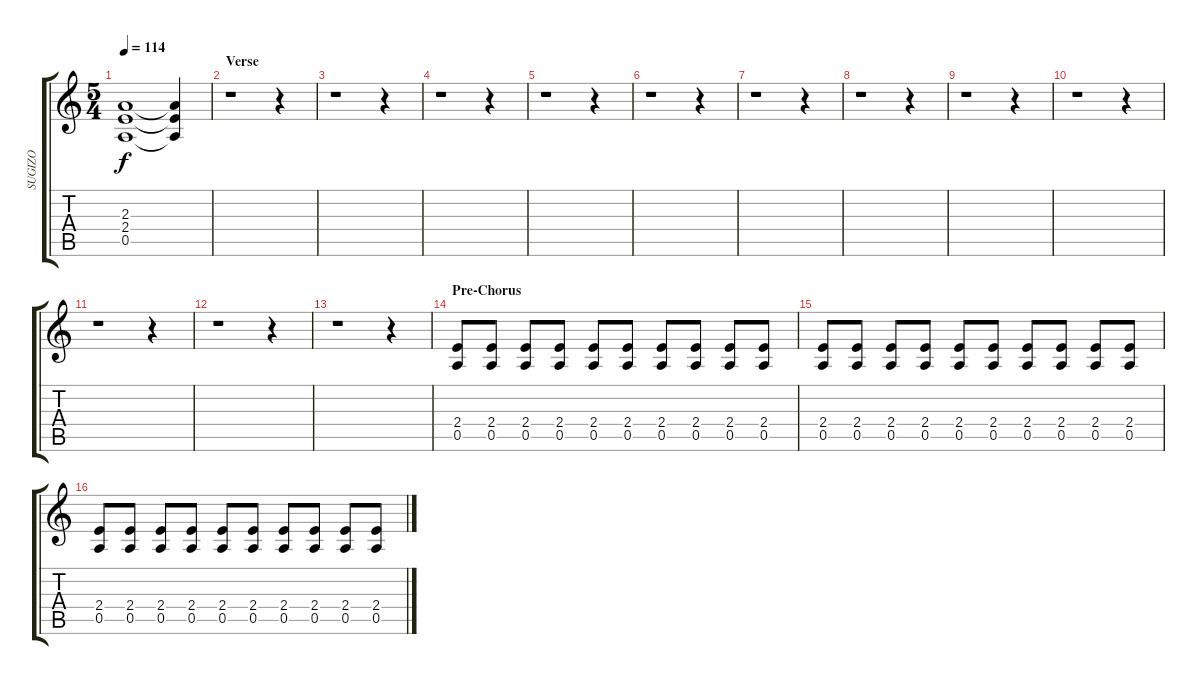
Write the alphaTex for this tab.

\track ("SUGIZO" "SUGIZO") {instrument overdrivenguitar}
\staff {score tabs}
\tuning (E4 B3 G3 D3 A2 E2) {hide}
\ts (5 4)
\tempo 114
\clef g2
\ks c
(2.3{t} 2.4{t} 0.5{t}).1{dy f} (2.3{t} 2.4{t} 0.5{t}).4 |
\section ("" "Verse")
r.1 r.4 |
r.1 r.4 |
r.1 r.4 |
r.1 r.4 |
r.1 r.4 |
r.1 r.4 |
r.1 r.4 |
r.1 r.4 |
r.1 r.4 |
r.1 r.4 |
r.1 r.4 |
r.1 r.4 |
\section ("" "Pre-Chorus")
(2.4 0.5).8{instrument electricguitarmuted} (2.4 0.5).8 (2.4 0.5).8 (2.4 0.5).8 (2.4 0.5).8 (2.4 0.5).8 (2.4 0.5).8 (2.4 0.5).8 (2.4 0.5).8 (2.4 0.5).8 |
(2.4 0.5).8 (2.4 0.5).8 (2.4 0.5).8 (2.4 0.5).8 (2.4 0.5).8 (2.4 0.5).8 (2.4 0.5).8 (2.4 0.5).8 (2.4 0.5).8 (2.4 0.5).8 |
(2.4 0.5).8 (2.4 0.5).8 (2.4 0.5).8 (2.4 0.5).8 (2.4 0.5).8 (2.4 0.5).8 (2.4 0.5).8 (2.4 0.5).8 (2.4 0.5).8 (2.4 0.5).8
